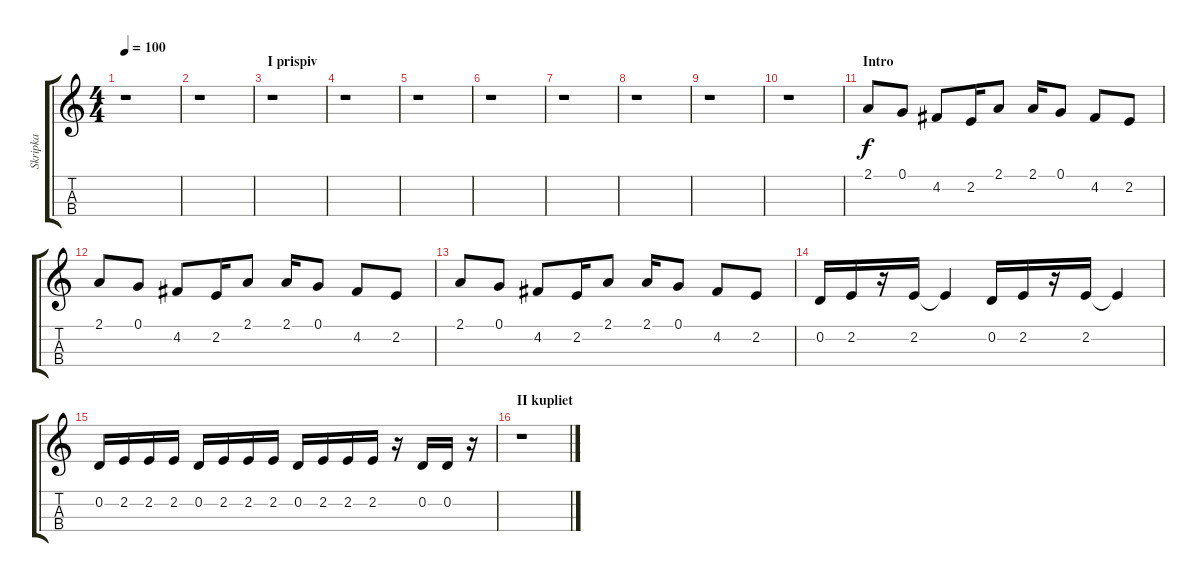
\track ("Skripka" "Skripka") {instrument violin}
\staff {score tabs}
\tuning (G4 D4 A3 E3) {hide}
\ts (4 4)
\tempo 100
\clef g2
\ks c
r.1{dy f} |
r.1 |
\section ("" "I prispiv")
r.1 |
r.1 |
r.1 |
r.1 |
r.1 |
r.1 |
r.1 |
r.1 |
\section ("" "Intro")
2.1.8 0.1.8 4.2.8 2.2.16 2.1.8 2.1.16 0.1.8 4.2.8 2.2.8 |
2.1.8 0.1.8 4.2.8 2.2.16 2.1.8 2.1.16 0.1.8 4.2.8 2.2.8 |
2.1.8 0.1.8 4.2.8 2.2.16 2.1.8 2.1.16 0.1.8 4.2.8 2.2.8 |
0.2.16 2.2.16 r.16 2.2.16 2.2{t}.4 0.2.16 2.2.16 r.16 2.2.16 2.2{t}.4 |
0.2.16 2.2.16 2.2.16 2.2.16 0.2.16 2.2.16 2.2.16 2.2.16 0.2.16 2.2.16 2.2.16 2.2.16 r.16 0.2.16 0.2.16 r.16 |
\section ("" "II kupliet")
r.1
